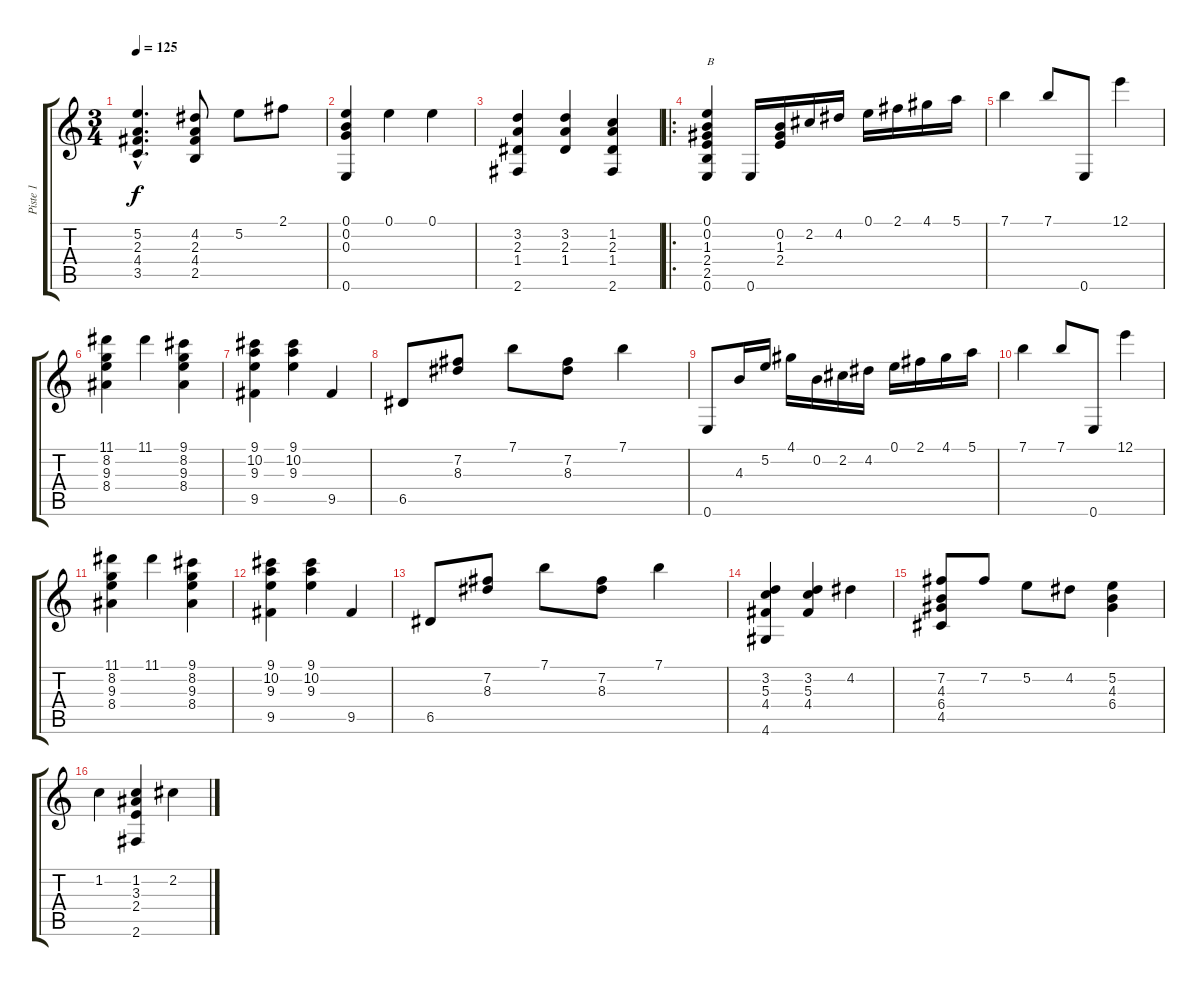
\track ("Piste 1" "Piste 1") {instrument acousticguitarnylon}
\staff {score tabs}
\tuning (E4 B3 G3 D3 A2 E2) {hide}
\ts (3 4)
\tempo 125
\clef g2
\ks c
(5.2{hac} 2.3{hac} 4.4{hac} 3.5{hac}).4{d dy f} (4.2 2.3 4.4 2.5).8 5.2.8 2.1.8 |
(0.1 0.2 0.3 0.6).4 0.1.4 0.1.4 |
(3.2 2.3 1.4 2.6).4 (3.2 2.3 1.4).4 (1.2 2.3 1.4 2.6).4 |
\ro
(0.1 0.2 1.3 2.4 2.5 0.6).4{txt "B"} 0.6.16 (0.2 1.3 2.4).16 2.2.16 4.2.16 0.1.16 2.1.16 4.1.16 5.1.16 |
7.1.4 7.1.8 0.6.8 12.1.4 |
(11.1 8.2 9.3 8.4).4 11.1.4 (9.1 8.2 9.3 8.4).4 |
(9.1 10.2 9.3 9.5).4 (9.1 10.2 9.3).4 9.5.4 |
6.5.8 (7.2 8.3).8 7.1.8 (7.2 8.3).8 7.1.4 |
0.6.8 4.3.16 5.2.16 4.1.16 0.2.16 2.2.16 4.2.16 0.1.16 2.1.16 4.1.16 5.1.16 |
7.1.4 7.1.8 0.6.8 12.1.4 |
(11.1 8.2 9.3 8.4).4 11.1.4 (9.1 8.2 9.3 8.4).4 |
(9.1 10.2 9.3 9.5).4 (9.1 10.2 9.3).4 9.5.4 |
6.5.8 (7.2 8.3).8 7.1.8 (7.2 8.3).8 7.1.4 |
(3.2 5.3 4.4 4.6).4 (3.2 5.3 4.4).4 4.2.4 |
(7.2 4.3 6.4 4.5).8 7.2.8 5.2.8 4.2.8 (5.2 4.3 6.4).4 |
1.2.4 (1.2 3.3 2.4 2.6).4 2.2.4
